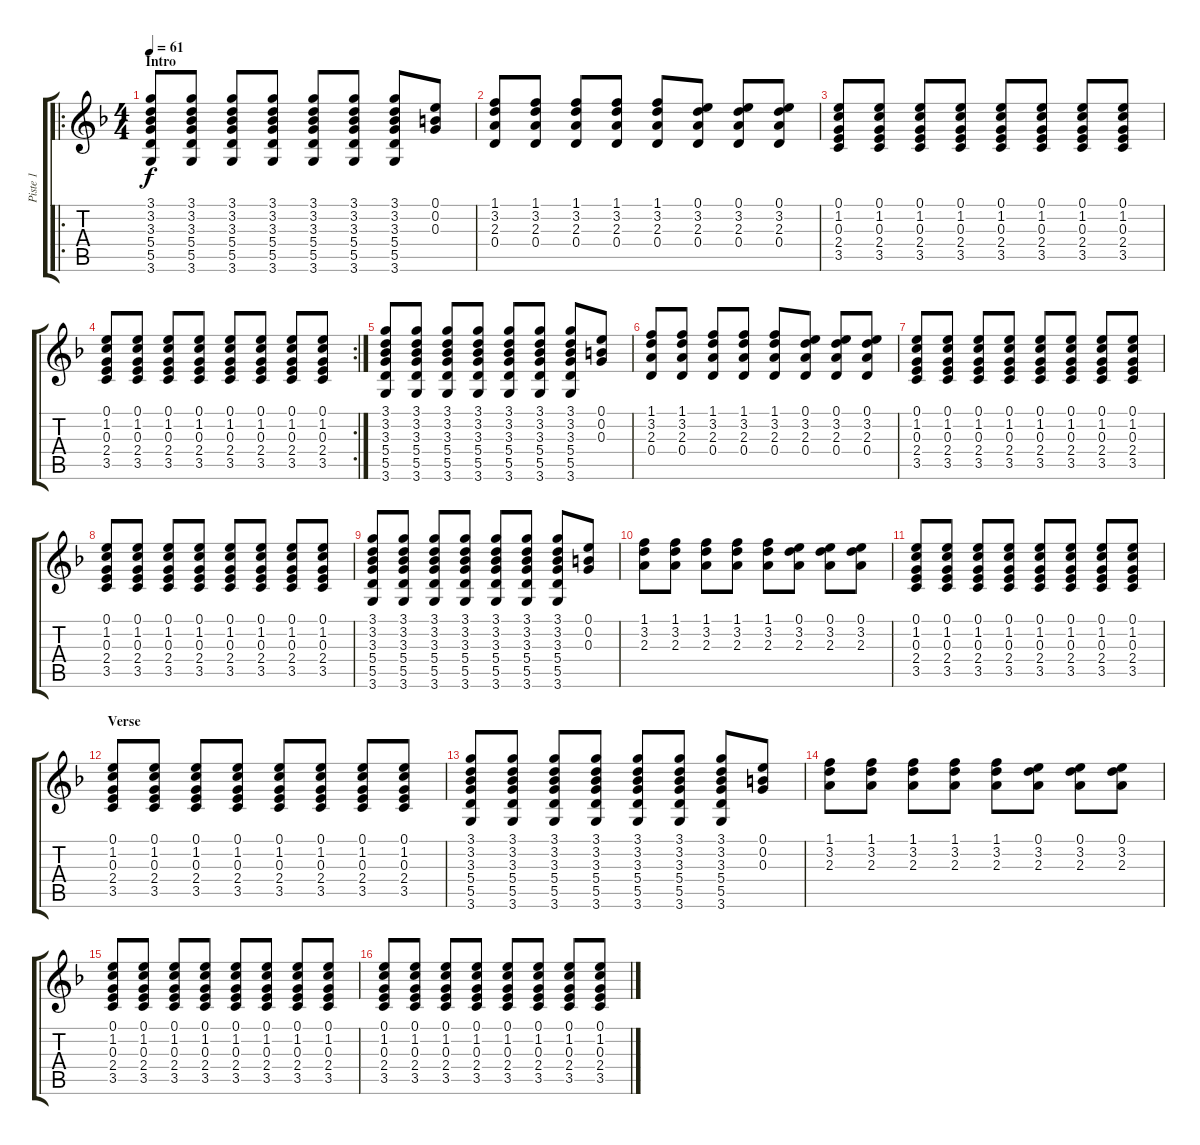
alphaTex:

\track ("Piste 1" "Piste 1") {instrument acousticguitarsteel}
\staff {score tabs}
\tuning (E4 B3 G3 D3 A2 E2) {hide}
\ro
\ts (4 4)
\section ("" "Intro")
\tempo 61
\clef g2
\ks f
(3.1 3.2 3.3 5.4 5.5 3.6).8{dy f instrument acousticguitarsteel} (3.1 3.2 3.3 5.4 5.5 3.6).8 (3.1 3.2 3.3 5.4 5.5 3.6).8 (3.1 3.2 3.3 5.4 5.5 3.6).8 (3.1 3.2 3.3 5.4 5.5 3.6).8 (3.1 3.2 3.3 5.4 5.5 3.6).8 (3.1 3.2 3.3 5.4 5.5 3.6).8 (0.1 0.2 0.3).8 |
(1.1 3.2 2.3 0.4).8 (1.1 3.2 2.3 0.4).8 (1.1 3.2 2.3 0.4).8 (1.1 3.2 2.3 0.4).8 (1.1 3.2 2.3 0.4).8 (0.1 3.2 2.3 0.4).8 (0.1 3.2 2.3 0.4).8 (0.1 3.2 2.3 0.4).8 |
(0.1 1.2 0.3 2.4 3.5).8 (0.1 1.2 0.3 2.4 3.5).8 (0.1 1.2 0.3 2.4 3.5).8 (0.1 1.2 0.3 2.4 3.5).8 (0.1 1.2 0.3 2.4 3.5).8 (0.1 1.2 0.3 2.4 3.5).8 (0.1 1.2 0.3 2.4 3.5).8 (0.1 1.2 0.3 2.4 3.5).8 |
\rc 2
(0.1 1.2 0.3 2.4 3.5).8 (0.1 1.2 0.3 2.4 3.5).8 (0.1 1.2 0.3 2.4 3.5).8 (0.1 1.2 0.3 2.4 3.5).8 (0.1 1.2 0.3 2.4 3.5).8 (0.1 1.2 0.3 2.4 3.5).8 (0.1 1.2 0.3 2.4 3.5).8 (0.1 1.2 0.3 2.4 3.5).8 |
(3.1 3.2 3.3 5.4 5.5 3.6).8 (3.1 3.2 3.3 5.4 5.5 3.6).8 (3.1 3.2 3.3 5.4 5.5 3.6).8 (3.1 3.2 3.3 5.4 5.5 3.6).8 (3.1 3.2 3.3 5.4 5.5 3.6).8 (3.1 3.2 3.3 5.4 5.5 3.6).8 (3.1 3.2 3.3 5.4 5.5 3.6).8 (0.1 0.2 0.3).8 |
(1.1 3.2 2.3 0.4).8 (1.1 3.2 2.3 0.4).8 (1.1 3.2 2.3 0.4).8 (1.1 3.2 2.3 0.4).8 (1.1 3.2 2.3 0.4).8 (0.1 3.2 2.3 0.4).8 (0.1 3.2 2.3 0.4).8 (0.1 3.2 2.3 0.4).8 |
(0.1 1.2 0.3 2.4 3.5).8 (0.1 1.2 0.3 2.4 3.5).8 (0.1 1.2 0.3 2.4 3.5).8 (0.1 1.2 0.3 2.4 3.5).8 (0.1 1.2 0.3 2.4 3.5).8 (0.1 1.2 0.3 2.4 3.5).8 (0.1 1.2 0.3 2.4 3.5).8 (0.1 1.2 0.3 2.4 3.5).8 |
(0.1 1.2 0.3 2.4 3.5).8 (0.1 1.2 0.3 2.4 3.5).8 (0.1 1.2 0.3 2.4 3.5).8 (0.1 1.2 0.3 2.4 3.5).8 (0.1 1.2 0.3 2.4 3.5).8 (0.1 1.2 0.3 2.4 3.5).8 (0.1 1.2 0.3 2.4 3.5).8 (0.1 1.2 0.3 2.4 3.5).8 |
(3.1 3.2 3.3 5.4 5.5 3.6).8 (3.1 3.2 3.3 5.4 5.5 3.6).8 (3.1 3.2 3.3 5.4 5.5 3.6).8 (3.1 3.2 3.3 5.4 5.5 3.6).8 (3.1 3.2 3.3 5.4 5.5 3.6).8 (3.1 3.2 3.3 5.4 5.5 3.6).8 (3.1 3.2 3.3 5.4 5.5 3.6).8 (0.1 0.2 0.3).8 |
(1.1 3.2 2.3).8 (1.1 3.2 2.3).8 (1.1 3.2 2.3).8 (1.1 3.2 2.3).8 (1.1 3.2 2.3).8 (0.1 3.2 2.3).8 (0.1 3.2 2.3).8 (0.1 3.2 2.3).8 |
(0.1 1.2 0.3 2.4 3.5).8 (0.1 1.2 0.3 2.4 3.5).8 (0.1 1.2 0.3 2.4 3.5).8 (0.1 1.2 0.3 2.4 3.5).8 (0.1 1.2 0.3 2.4 3.5).8 (0.1 1.2 0.3 2.4 3.5).8 (0.1 1.2 0.3 2.4 3.5).8 (0.1 1.2 0.3 2.4 3.5).8 |
\section ("" "Verse")
(0.1 1.2 0.3 2.4 3.5).8 (0.1 1.2 0.3 2.4 3.5).8 (0.1 1.2 0.3 2.4 3.5).8 (0.1 1.2 0.3 2.4 3.5).8 (0.1 1.2 0.3 2.4 3.5).8 (0.1 1.2 0.3 2.4 3.5).8 (0.1 1.2 0.3 2.4 3.5).8 (0.1 1.2 0.3 2.4 3.5).8 |
(3.1 3.2 3.3 5.4 5.5 3.6).8 (3.1 3.2 3.3 5.4 5.5 3.6).8 (3.1 3.2 3.3 5.4 5.5 3.6).8 (3.1 3.2 3.3 5.4 5.5 3.6).8 (3.1 3.2 3.3 5.4 5.5 3.6).8 (3.1 3.2 3.3 5.4 5.5 3.6).8 (3.1 3.2 3.3 5.4 5.5 3.6).8 (0.1 0.2 0.3).8 |
(1.1 3.2 2.3).8 (1.1 3.2 2.3).8 (1.1 3.2 2.3).8 (1.1 3.2 2.3).8 (1.1 3.2 2.3).8 (0.1 3.2 2.3).8 (0.1 3.2 2.3).8 (0.1 3.2 2.3).8 |
(0.1 1.2 0.3 2.4 3.5).8 (0.1 1.2 0.3 2.4 3.5).8 (0.1 1.2 0.3 2.4 3.5).8 (0.1 1.2 0.3 2.4 3.5).8 (0.1 1.2 0.3 2.4 3.5).8 (0.1 1.2 0.3 2.4 3.5).8 (0.1 1.2 0.3 2.4 3.5).8 (0.1 1.2 0.3 2.4 3.5).8 |
(0.1 1.2 0.3 2.4 3.5).8 (0.1 1.2 0.3 2.4 3.5).8 (0.1 1.2 0.3 2.4 3.5).8 (0.1 1.2 0.3 2.4 3.5).8 (0.1 1.2 0.3 2.4 3.5).8 (0.1 1.2 0.3 2.4 3.5).8 (0.1 1.2 0.3 2.4 3.5).8 (0.1 1.2 0.3 2.4 3.5).8
